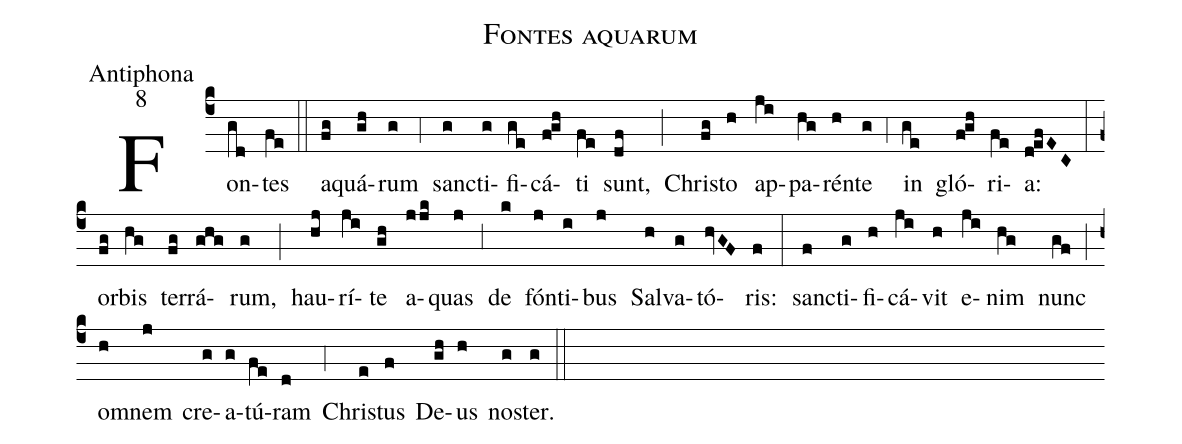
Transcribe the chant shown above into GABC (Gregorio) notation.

name:Fontes aquarum;
office-part:Antiphona;
mode:8;
%%
(c4) Fon(gd)tes(fe) (::)
a(fg)quá(gh)rum(g) (,4) san(g)cti(g)fi(ge)cá(f!gh)ti(fe) sunt,(df) (;) Chri(fg)sto(h) ap(ji)pa(hg)rén(h)te(g) (,4) in(ge) gló(f!gh)ri(fe)a:(d!efEC) (:)
or(fg)bis(hg) ter(fg)rá(ghg)rum,(g) (;) hau(hj)rí(ji)te(gh) a(jjk)quas(j) (,3) de(k) fón(j)ti(i)bus(j) Sal(h)va(g)tó(hvGF)ris:(f) (:)
san(f)cti(g)fi(h)cá(ji)vit(h) e(ji)nim(hg) nunc(gf) (;) o(h)mnem(j) cre(g)a(g)tú(fe)ram(d) (,4) Chri(e)stus(f) De(gh)us(h) no(g)ster.(g) (::)
